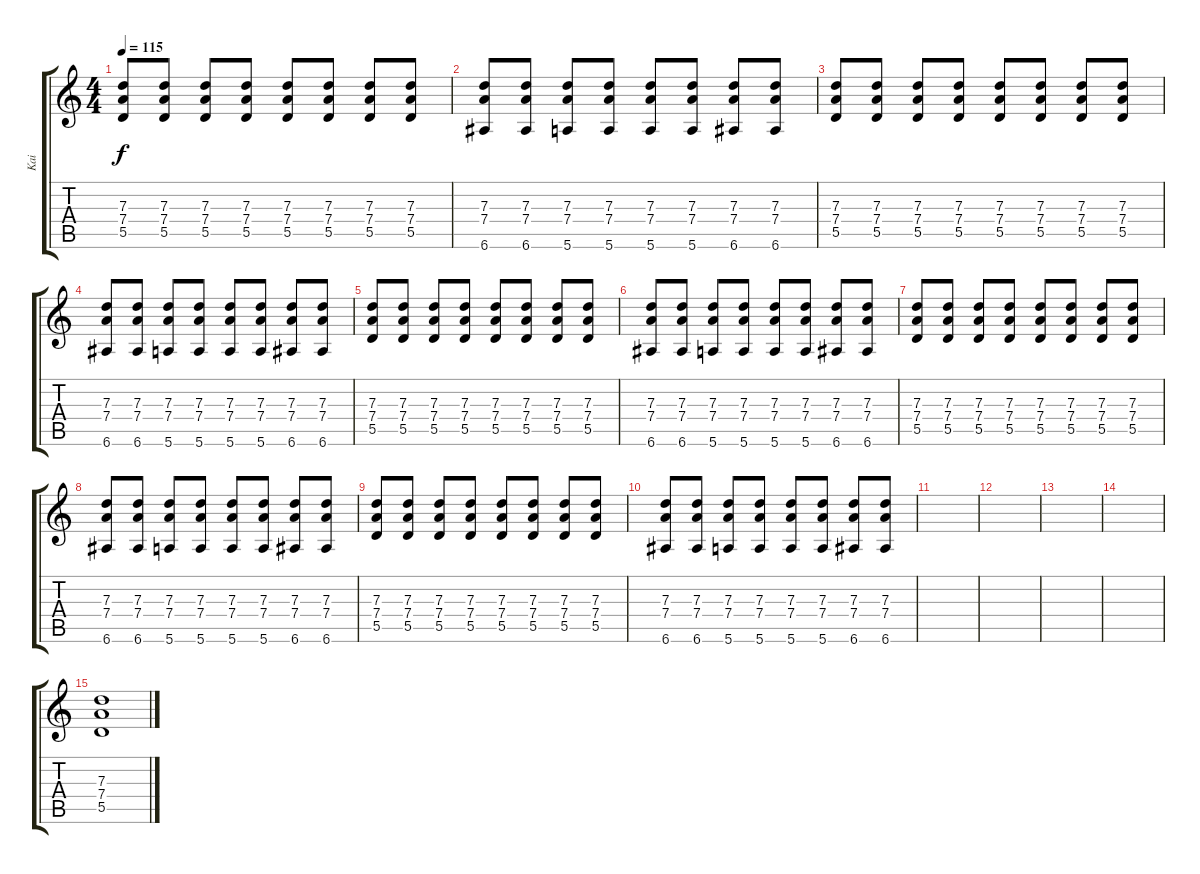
\track ("Kai" "Kai") {instrument distortionguitar}
\staff {score tabs}
\tuning (E4 B3 G3 D3 A2 E2) {hide}
\ts (4 4)
\tempo 115
\clef g2
\ks c
(7.3 7.4 5.5).8{dy f} (7.3 7.4 5.5).8 (7.3 7.4 5.5).8 (7.3 7.4 5.5).8 (7.3 7.4 5.5).8 (7.3 7.4 5.5).8 (7.3 7.4 5.5).8 (7.3 7.4 5.5).8 |
(7.3 7.4 6.6).8 (7.3 7.4 6.6).8 (7.3 7.4 5.6).8 (7.3 7.4 5.6).8 (7.3 7.4 5.6).8 (7.3 7.4 5.6).8 (7.3 7.4 6.6).8 (7.3 7.4 6.6).8 |
(7.3 7.4 5.5).8 (7.3 7.4 5.5).8 (7.3 7.4 5.5).8 (7.3 7.4 5.5).8 (7.3 7.4 5.5).8 (7.3 7.4 5.5).8 (7.3 7.4 5.5).8 (7.3 7.4 5.5).8 |
(7.3 7.4 6.6).8 (7.3 7.4 6.6).8 (7.3 7.4 5.6).8 (7.3 7.4 5.6).8 (7.3 7.4 5.6).8 (7.3 7.4 5.6).8 (7.3 7.4 6.6).8 (7.3 7.4 6.6).8 |
(7.3 7.4 5.5).8 (7.3 7.4 5.5).8 (7.3 7.4 5.5).8 (7.3 7.4 5.5).8 (7.3 7.4 5.5).8 (7.3 7.4 5.5).8 (7.3 7.4 5.5).8 (7.3 7.4 5.5).8 |
(7.3 7.4 6.6).8 (7.3 7.4 6.6).8 (7.3 7.4 5.6).8 (7.3 7.4 5.6).8 (7.3 7.4 5.6).8 (7.3 7.4 5.6).8 (7.3 7.4 6.6).8 (7.3 7.4 6.6).8 |
(7.3 7.4 5.5).8 (7.3 7.4 5.5).8 (7.3 7.4 5.5).8 (7.3 7.4 5.5).8 (7.3 7.4 5.5).8 (7.3 7.4 5.5).8 (7.3 7.4 5.5).8 (7.3 7.4 5.5).8 |
(7.3 7.4 6.6).8 (7.3 7.4 6.6).8 (7.3 7.4 5.6).8 (7.3 7.4 5.6).8 (7.3 7.4 5.6).8 (7.3 7.4 5.6).8 (7.3 7.4 6.6).8 (7.3 7.4 6.6).8 |
(7.3 7.4 5.5).8 (7.3 7.4 5.5).8 (7.3 7.4 5.5).8 (7.3 7.4 5.5).8 (7.3 7.4 5.5).8 (7.3 7.4 5.5).8 (7.3 7.4 5.5).8 (7.3 7.4 5.5).8 |
(7.3 7.4 6.6).8 (7.3 7.4 6.6).8 (7.3 7.4 5.6).8 (7.3 7.4 5.6).8 (7.3 7.4 5.6).8 (7.3 7.4 5.6).8 (7.3 7.4 6.6).8 (7.3 7.4 6.6).8 |
|
|
|
|
(7.3 7.4 5.5).1
